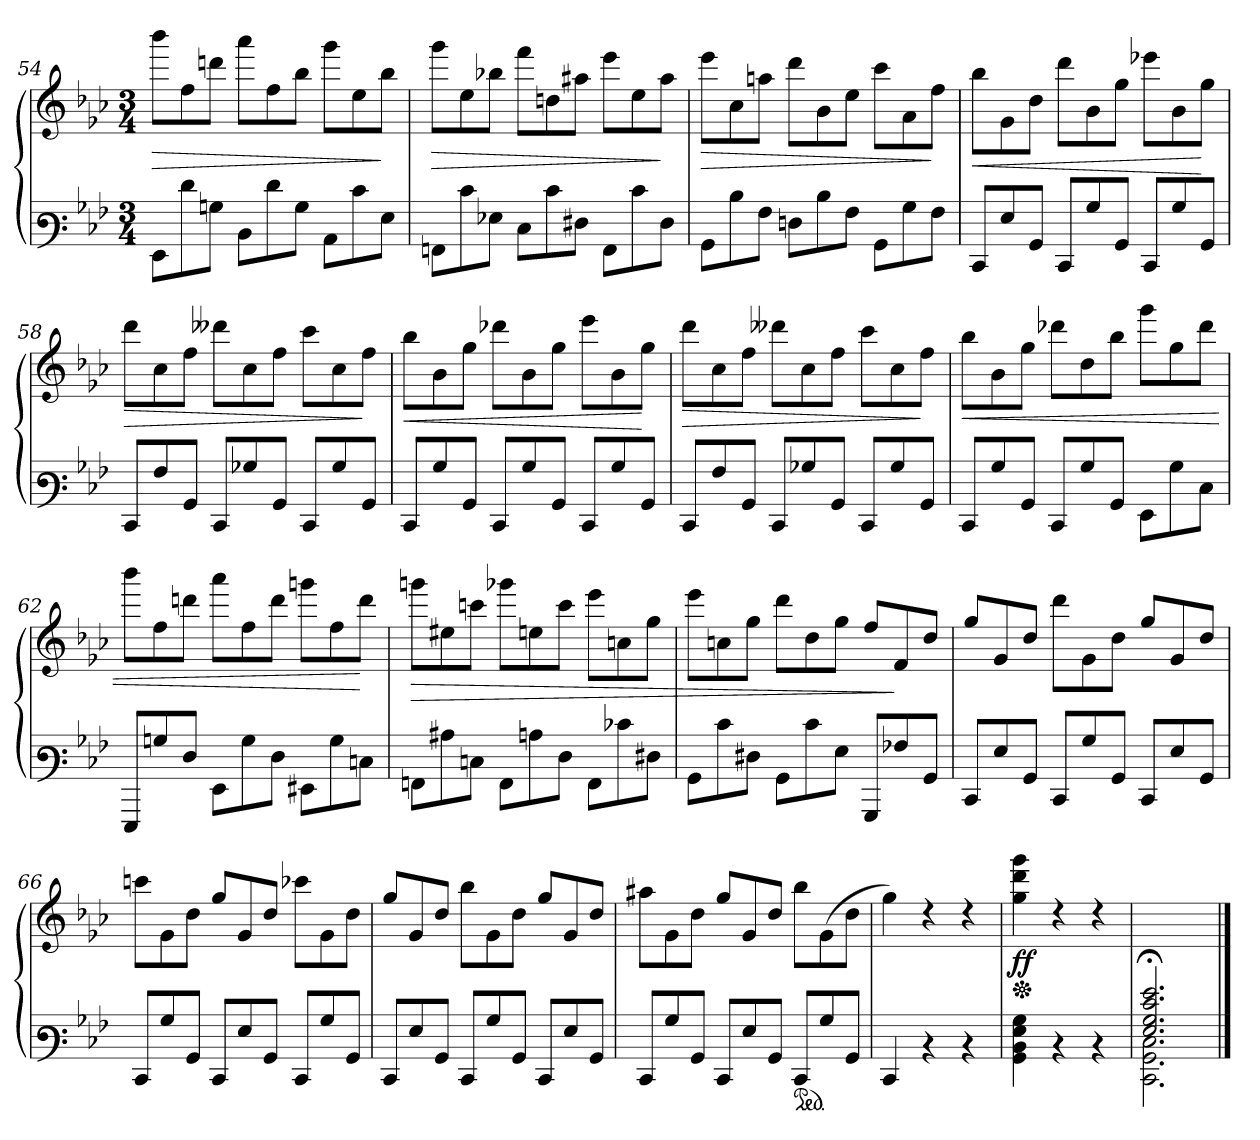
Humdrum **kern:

**kern	**kern	**dynam
*part1	*part1	*part1
*staff2	*staff1	*staff1/2
*clefF3	*clefG3	*
*k[b-e-a-]	*k[b-e-a-]	*
*M3/4	*M3/4	*
=54	=54	=54
!	!	!LO:HP:b
8GG\L	8ggg\L	>
8f\	8dd\	.
8Bn\J	8bbn\J	.
8D\L	8fff\L	.
8f\	8dd\	.
8B\J	8gg\J	.
8C\L	8eee-\L	.
8e-\	8cc\	.
8G\J	8gg\J	]
=55	=55	=55
!	!	!LO:HP:b
8AAn\L	8eee-\L	>
8e-\	8cc\	.
8G-X\J	8gg-X\J	.
8E-\L	8ddd\L	.
8e-\	8bn\	.
8F#X\J	8ff#X\J	.
8AA\L	8ccc\L	.
8e-\	8cc\	.
8F#\J	8ff#\J	]
!!LO:LB:g=z
=56	=56	=56
!	!	!LO:HP:b
8BB-\L	8ccc\L	>
8d\	8a-\	.
8A-\J	8ffn\J	.
8Fn\L	8bb-\L	.
8d\	8g\	.
8A-\J	8cc\J	.
8BB-\L	8aa-\L	.
8B-\	8f\	.
8A-\J	8dd\J	]
=57	=57	=57
!	!	!LO:HP:b
8EE-/L	8gg\L	<
8G/	8e-\	.
8BB-/J	8b-\J	.
8EE-/L	8bb-\L	.
8B-/	8g\	.
8BB-/J	8ee-\J	.
8EE-/L	8ccc-X\L	.
8B-/	8g\	.
8BB-/J	8ee-\J	[
=58	=58	=58
!	!	!LO:HP:b
8EE-/L	8bb-\L	>
8A-/	8a-\	.
8BB-/J	8dd\J	.
8EE-/L	8bb--X\L	.
8B-X/	8a-\	.
8BB-/J	8dd\J	.
8EE-/L	8aa-\L	.
8B-/	8a-\	.
8BB-/J	8dd\J	]
=59	=59	=59
!	!	!LO:HP:b
8EE-/L	8gg\L	<
8B-/	8g\	.
8BB-/J	8ee-\J	.
8EE-/L	8bb-X\L	.
8B-/	8g\	.
8BB-/J	8ee-\J	.
8EE-/L	8ccc\L	.
8B-/	8g\	.
8BB-/J	8ee-\J	[
=60	=60	=60
!	!	!LO:HP:b
8EE-/L	8bb-\L	>
8A-/	8a-\	.
8BB-/J	8dd\J	.
8EE-/L	8bb--X\L	.
8B-X/	8a-\	.
8BB-/J	8dd\J	.
8EE-/L	8aa-\L	.
8B-/	8a-\	.
8BB-/J	8dd\J	]
!!LO:LB:g=z
=61	=61	=61
!	!	!LO:HP:b
8EE-/L	8gg\L	<
8B-/	8g\	.
8BB-/J	8ee-\J	.
8EE-/L	8bb-X\L	.
8B-/	8b-\	.
8BB-/J	8gg\J	.
8GG\L	8eee-\L	.
8B-\	8ee-\	.
8E-\J	8bb-\J	.
=62	=62	=62
8GGG/L	8ggg\L	.
8Bn/	8dd\	.
8F/J	8bbn\J	.
8GG\L	8fff\L	.
8B\	8dd\	.
8F\J	8bb\J	.
8GG#X\L	8eeen\L	.
8B\	8dd\	.
8En\J	8bb\J	[
=63	=63	=63
!	!	!LO:HP:b
8AAn\L	8eeen\L	>
8c#X\	8cc#X\	.
8En\J	8aan\J	.
8AA\L	8eee-X\L	.
8cn\	8ccn\	.
8F\J	8aa\J	.
8AA\L	8ccc\L	.
8e-X\	8an\	.
8F#X\J	8ee-\J	.
=64	=64	=64
8BB-\L	8ccc\L	.
8e-\	8an\	.
8F#X\J	8ee-\J	.
8BB-\L	8bb-\L	.
8e-\	8b-\	.
8G\J	8ee-\J	.
8BBB-/L	8dd/L	.
8A-X/	8d/	]
8BB-/J	8b-/J	.
=65	=65	=65
8EE-/L	8ee-/L	.
8G/	8e-/	.
8BB-/J	8b-/J	.
8EE-/L	8bb-\L	.
8B-/	8e-\	.
8BB-/J	8b-\J	.
8EE-/L	8ee-/L	.
8G/	8e-/	.
8BB-/J	8b-/J	.
!!LO:LB:g=z
=66	=66	=66
8EE-/L	8aan\L	.
8B-/	8e-\	.
8BB-/J	8b-\J	.
8EE-/L	8ee-/L	.
8G/	8e-/	.
8BB-/J	8b-/J	.
8EE-/L	8aa-X\L	.
8B-/	8e-\	.
8BB-/J	8b-\J	.
=67	=67	=67
8EE-/L	8ee-/L	.
8G/	8e-/	.
8BB-/J	8b-/J	.
8EE-/L	8gg\L	.
8B-/	8e-\	.
8BB-/J	8b-\J	.
8EE-/L	8ee-/L	.
8G/	8e-/	.
8BB-/J	8b-/J	.
=68	=68	=68
8EE-/L	8ff#X\L	.
8B-/	8e-\	.
8BB-/J	8b-\J	.
8EE-/L	8ee-/L	.
8G/	8e-/	.
8BB-/J	8b-/J	.
*ped	*	*
8EE-/L	8gg\L	.
8B-/	(>8e-\	.
8BB-/J	8b-\J	.
=69	=69	=69
4EE-/	4ee-\)	.
4rD	4rb	.
4rD	4rb	.
=70	=70	=70
*	*Xped	*
!	!	!LO:DY:b
!	!	!LO:DY:n=1:b
4BB-\ 4D\ 4G\ 4B-\	4ee-\ 4bb-\ 4eee-\	f f
4rD	4rb	.
4rD	4rb	.
=71	=71	=71
*^	*	*
2.G/;< 2.B-/;< 2.e-/;< 2.g/;<	2.EE-\ 2.BB-\ 2.E-\	2.ryy	.
*v	*v	*	*
==	==	==
*-	*-	*-
